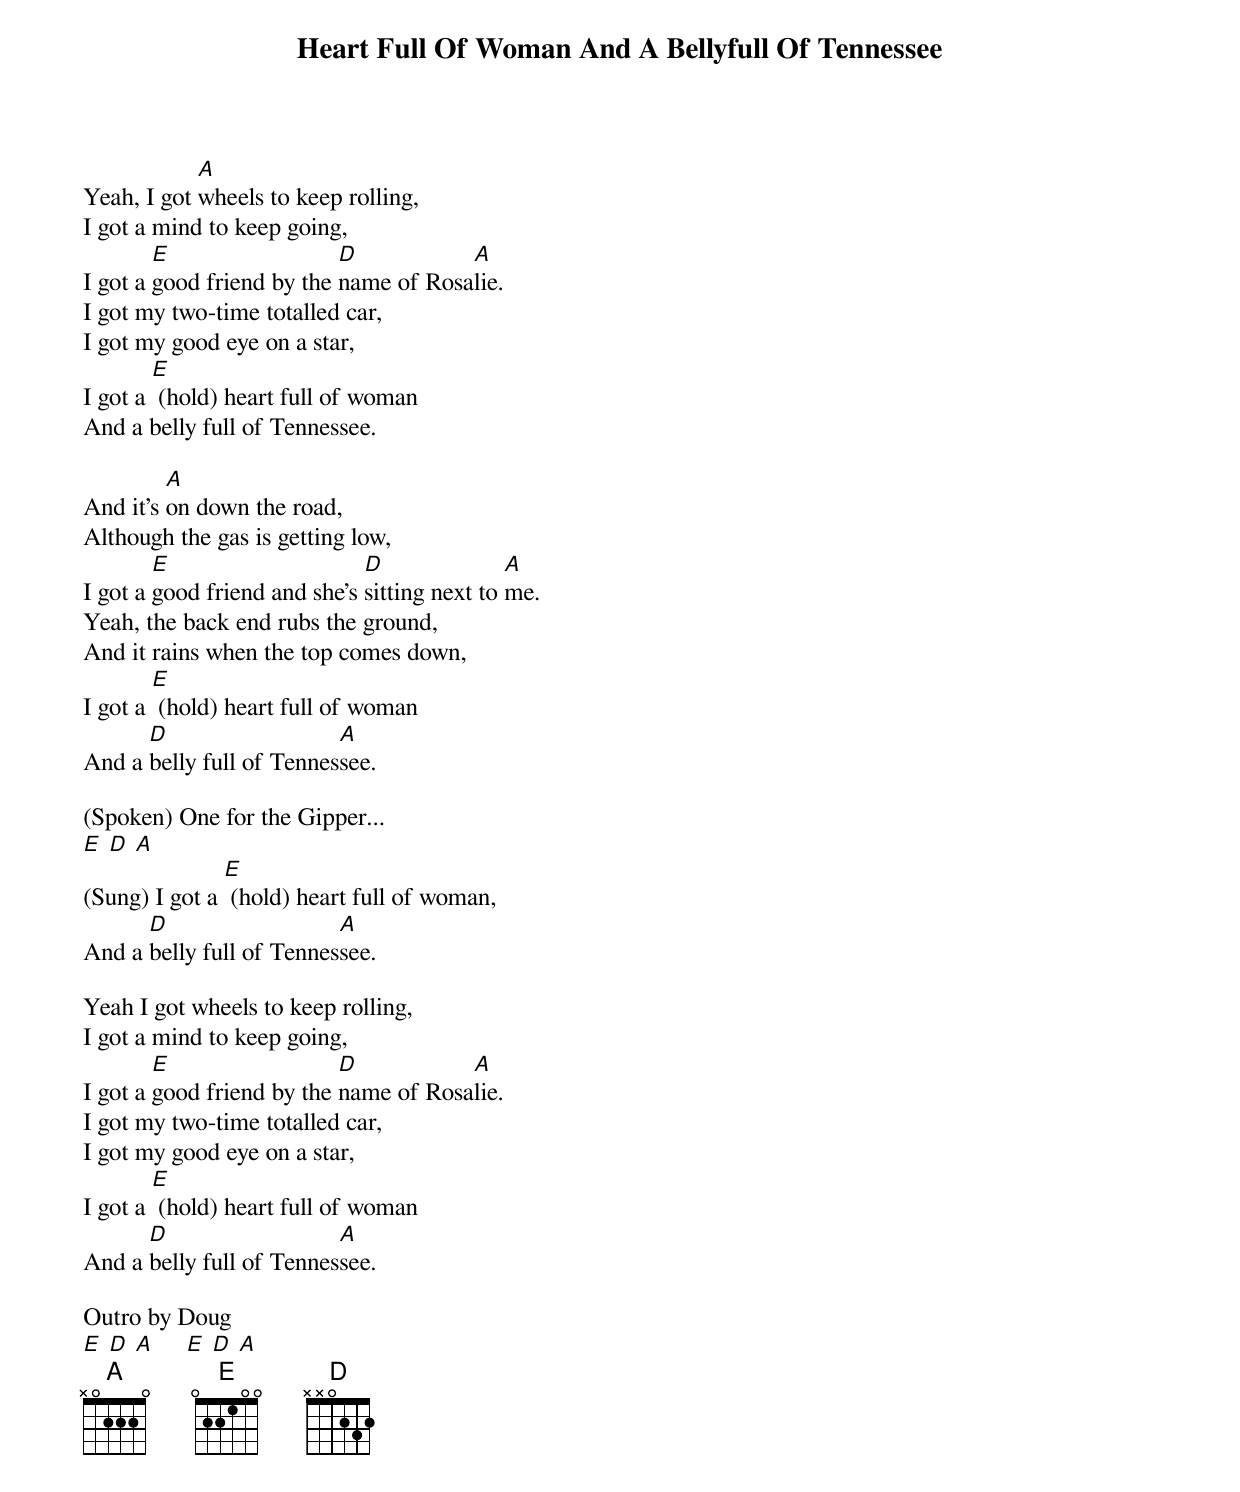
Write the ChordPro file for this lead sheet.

{title: Heart Full Of Woman And A Bellyfull Of Tennessee}
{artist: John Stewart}
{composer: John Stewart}
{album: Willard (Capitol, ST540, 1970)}

Yeah, I got [A]wheels to keep rolling,
I got a mind to keep going,
I got a [E]good friend by the [D]name of Rosa[A]lie.
I got my two-time totalled car,
I got my good eye on a star,
I got a [E] (hold) heart full of woman
And a belly full of Tennessee.

And it's [A]on down the road,
Although the gas is getting low,
I got a [E]good friend and she's [D]sitting next to [A]me.
Yeah, the back end rubs the ground,
And it rains when the top comes down,
I got a [E] (hold) heart full of woman
And a [D]belly full of Tennes[A]see.

(Spoken) One for the Gipper...
[E] [D] [A]
(Sung) I got a [E] (hold) heart full of woman,
And a [D]belly full of Tennes[A]see.

Yeah I got wheels to keep rolling,
I got a mind to keep going,
I got a [E]good friend by the [D]name of Rosa[A]lie.
I got my two-time totalled car,
I got my good eye on a star,
I got a [E] (hold) heart full of woman
And a [D]belly full of Tennes[A]see.

Outro by Doug
[E] [D] [A]     [E] [D] [A]
